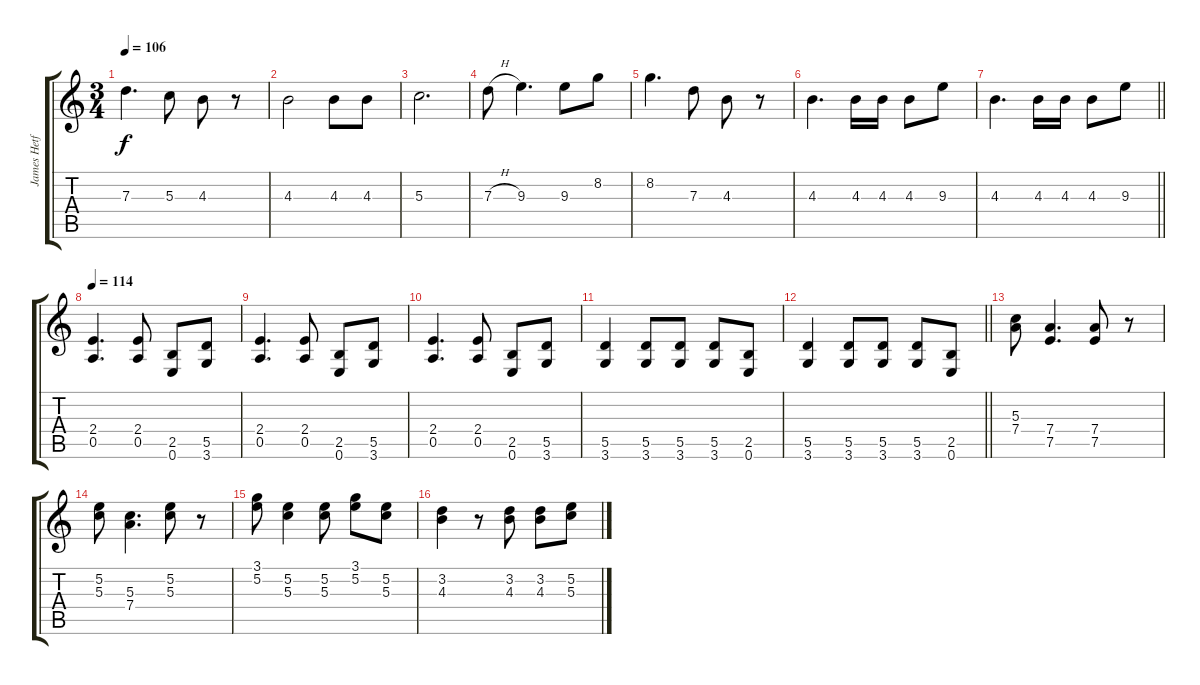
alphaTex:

\track ("James Hetfield" "James Hetf") {instrument distortionguitar}
\staff {score tabs}
\tuning (E4 B3 G3 D3 A2 E2) {hide}
\ts (3 4)
\tempo 106
\clef g2
\ks c
7.3.4{d dy f} 5.3.8 4.3.8 r.8 |
4.3.2 4.3.8 4.3.8 |
5.3.2{d} |
7.3{h}.8 9.3.4{d} 9.3.8 8.2.8 |
8.2.4{d} 7.3.8 4.3.8 r.8 |
4.3.4{d} 4.3.16 4.3.16 4.3.8 9.3.8 |
\barLineRight lightlight
4.3.4{d} 4.3.16 4.3.16 4.3.8 9.3.8 |
\tempo 114
(2.4 0.5).4{d} (2.4 0.5).8 (2.5 0.6).8 (5.5 3.6).8 |
(2.4 0.5).4{d} (2.4 0.5).8 (2.5 0.6).8 (5.5 3.6).8 |
(2.4 0.5).4{d} (2.4 0.5).8 (2.5 0.6).8 (5.5 3.6).8 |
(5.5 3.6).4 (5.5 3.6).8 (5.5 3.6).8 (5.5 3.6).8 (2.5 0.6).8 |
\barLineRight lightlight
(5.5 3.6).4 (5.5 3.6).8 (5.5 3.6).8 (5.5 3.6).8 (2.5 0.6).8 |
(5.3 7.4).8 (7.4 7.5).4{d} (7.4 7.5).8 r.8 |
(5.2 5.3).8 (5.3 7.4).4{d} (5.2 5.3).8 r.8 |
(3.1 5.2).8 (5.2 5.3).4 (5.2 5.3).8 (3.1 5.2).8 (5.2 5.3).8 |
(3.2 4.3).4 r.8 (3.2 4.3).8 (3.2 4.3).8 (5.2 5.3).8
